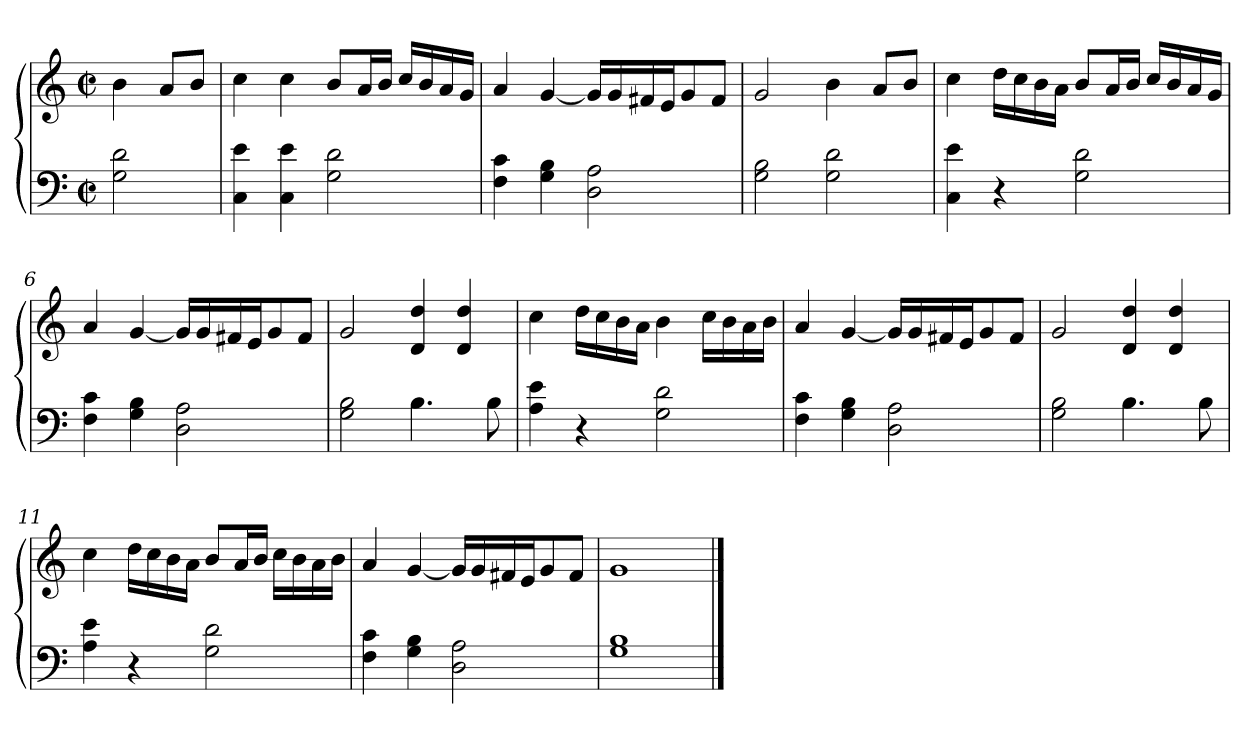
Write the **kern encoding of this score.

**kern	**kern
*part1	*part1
*staff2	*staff1
*clefF4	*clefG2
*k[]	*k[]
*M2/2	*M2/2
*met(c|)	*met(c|)
=1	=1
2G\ 2d\	4b\
.	8a/L
.	8b/J
=2	=2
4C\ 4e\	4cc\
4C\ 4e\	4cc\
2G\ 2d\	8b/L
.	16a/L
.	16b/JJ
.	16cc/LL
.	16b/
.	16a/
.	16g/JJ
=3	=3
4F\ 4c\	4a/
4G\ 4B\	[4g/
2D\ 2A\	16g/LL]
.	16g/
.	16f#X/
.	16e/J
.	8g/
.	8f#/J
=4	=4
2G\ 2B\	2g/
2G\ 2d\	4b\
.	8a/L
.	8b/J
!!LO:LB:g=z
=5	=5
4C\ 4e\	4cc\
4r	16dd\LL
.	16cc\
.	16b\
.	16a\JJ
2G\ 2d\	8b/L
.	16a/L
.	16b/JJ
.	16cc/LL
.	16b/
.	16a/
.	16g/JJ
=6	=6
4F\ 4c\	4a/
4G\ 4B\	[4g/
2D\ 2A\	16g/LL]
.	16g/
.	16f#X/
.	16e/J
.	8g/
.	8f#/J
=7	=7
2G\ 2B\	2g/
4.B\	4d/ 4dd/
.	4d/ 4dd/
8B\	.
=8	=8
4A\ 4e\	4cc\
4r	16dd\LL
.	16cc\
.	16b\
.	16a\JJ
2G\ 2d\	4b\
.	16cc\LL
.	16b\
.	16a\
.	16b\JJ
=9	=9
4F\ 4c\	4a/
4G\ 4B\	[4g/
2D\ 2A\	16g/LL]
.	16g/
.	16f#X/
.	16e/J
.	8g/
.	8f#/J
=10	=10
2G\ 2B\	2g/
4.B\	4d/ 4dd/
.	4d/ 4dd/
8B\	.
=11	=11
4A\ 4e\	4cc\
4r	16dd\LL
.	16cc\
.	16b\
.	16a\JJ
2G\ 2d\	8b/L
.	16a/L
.	16b/JJ
.	16cc\LL
.	16b\
.	16a\
.	16b\JJ
!!LO:LB:g=z
=12	=12
4F\ 4c\	4a/
4G\ 4B\	[4g/
2D\ 2A\	16g/LL]
.	16g/
.	16f#X/
.	16e/J
.	8g/
.	8f#/J
=13	=13
1G 1B	1g
==	==
*-	*-
